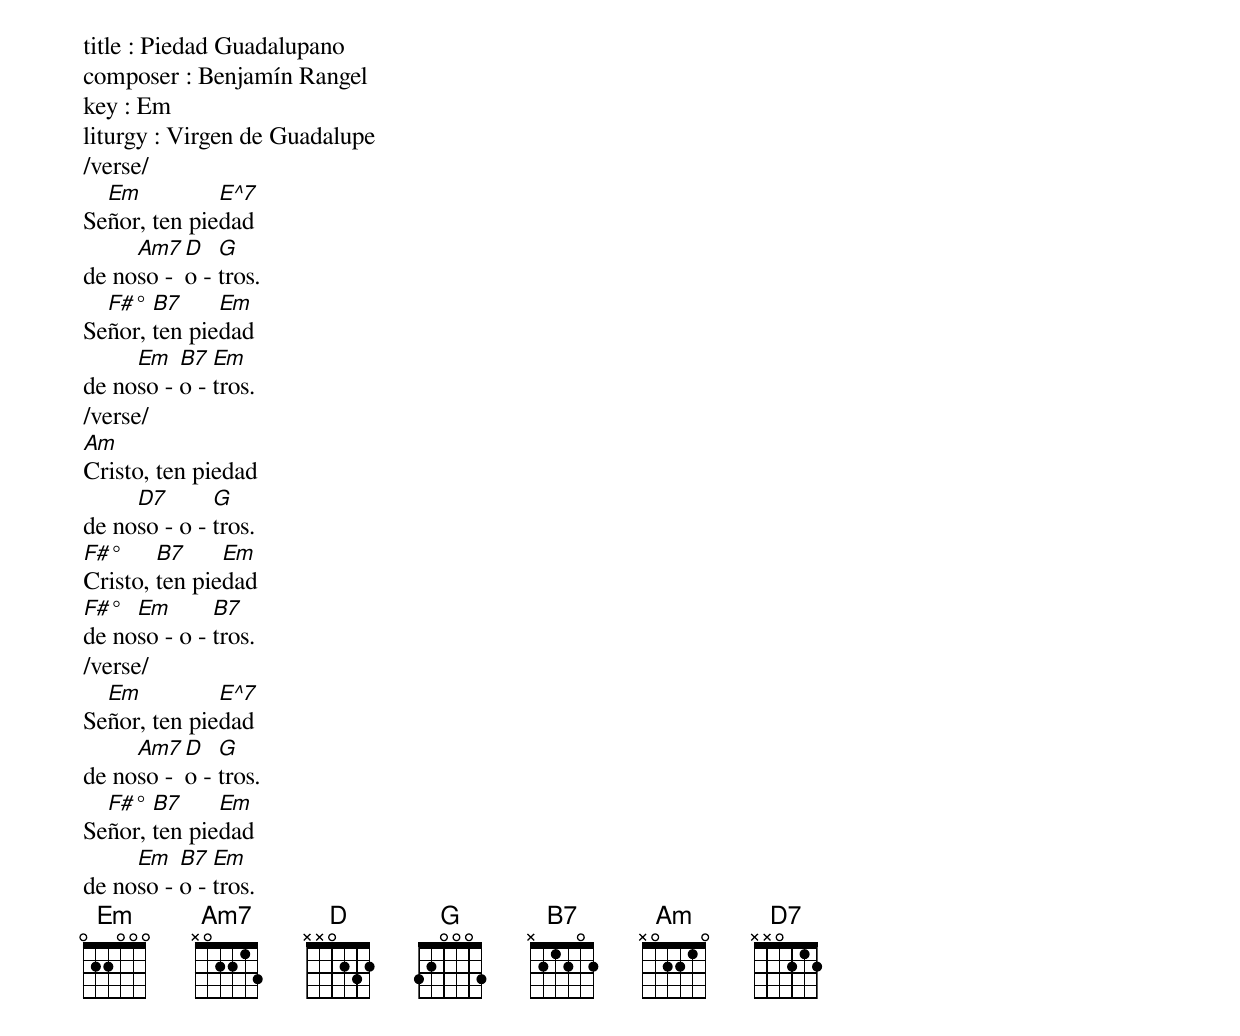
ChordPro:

title : Piedad Guadalupano
composer : Benjamín Rangel
key : Em
liturgy : Virgen de Guadalupe
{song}
/verse/
Se[Em]ñor, ten pie[E^7]dad
de no[Am7]so - [D]o - [G]tros.
Se[F#°]ñor, [B7]ten pie[Em]dad
de no[Em]so - [B7]o - [Em]tros.
/verse/
[Am]Cristo, ten piedad
de no[D7]so - o - [G]tros.
[F#°]Cristo, [B7]ten pie[Em]dad
[F#°]de no[Em]so - o - [B7]tros.
/verse/
Se[Em]ñor, ten pie[E^7]dad
de no[Am7]so - [D]o - [G]tros.
Se[F#°]ñor, [B7]ten pie[Em]dad
de no[Em]so - [B7]o - [Em]tros.
